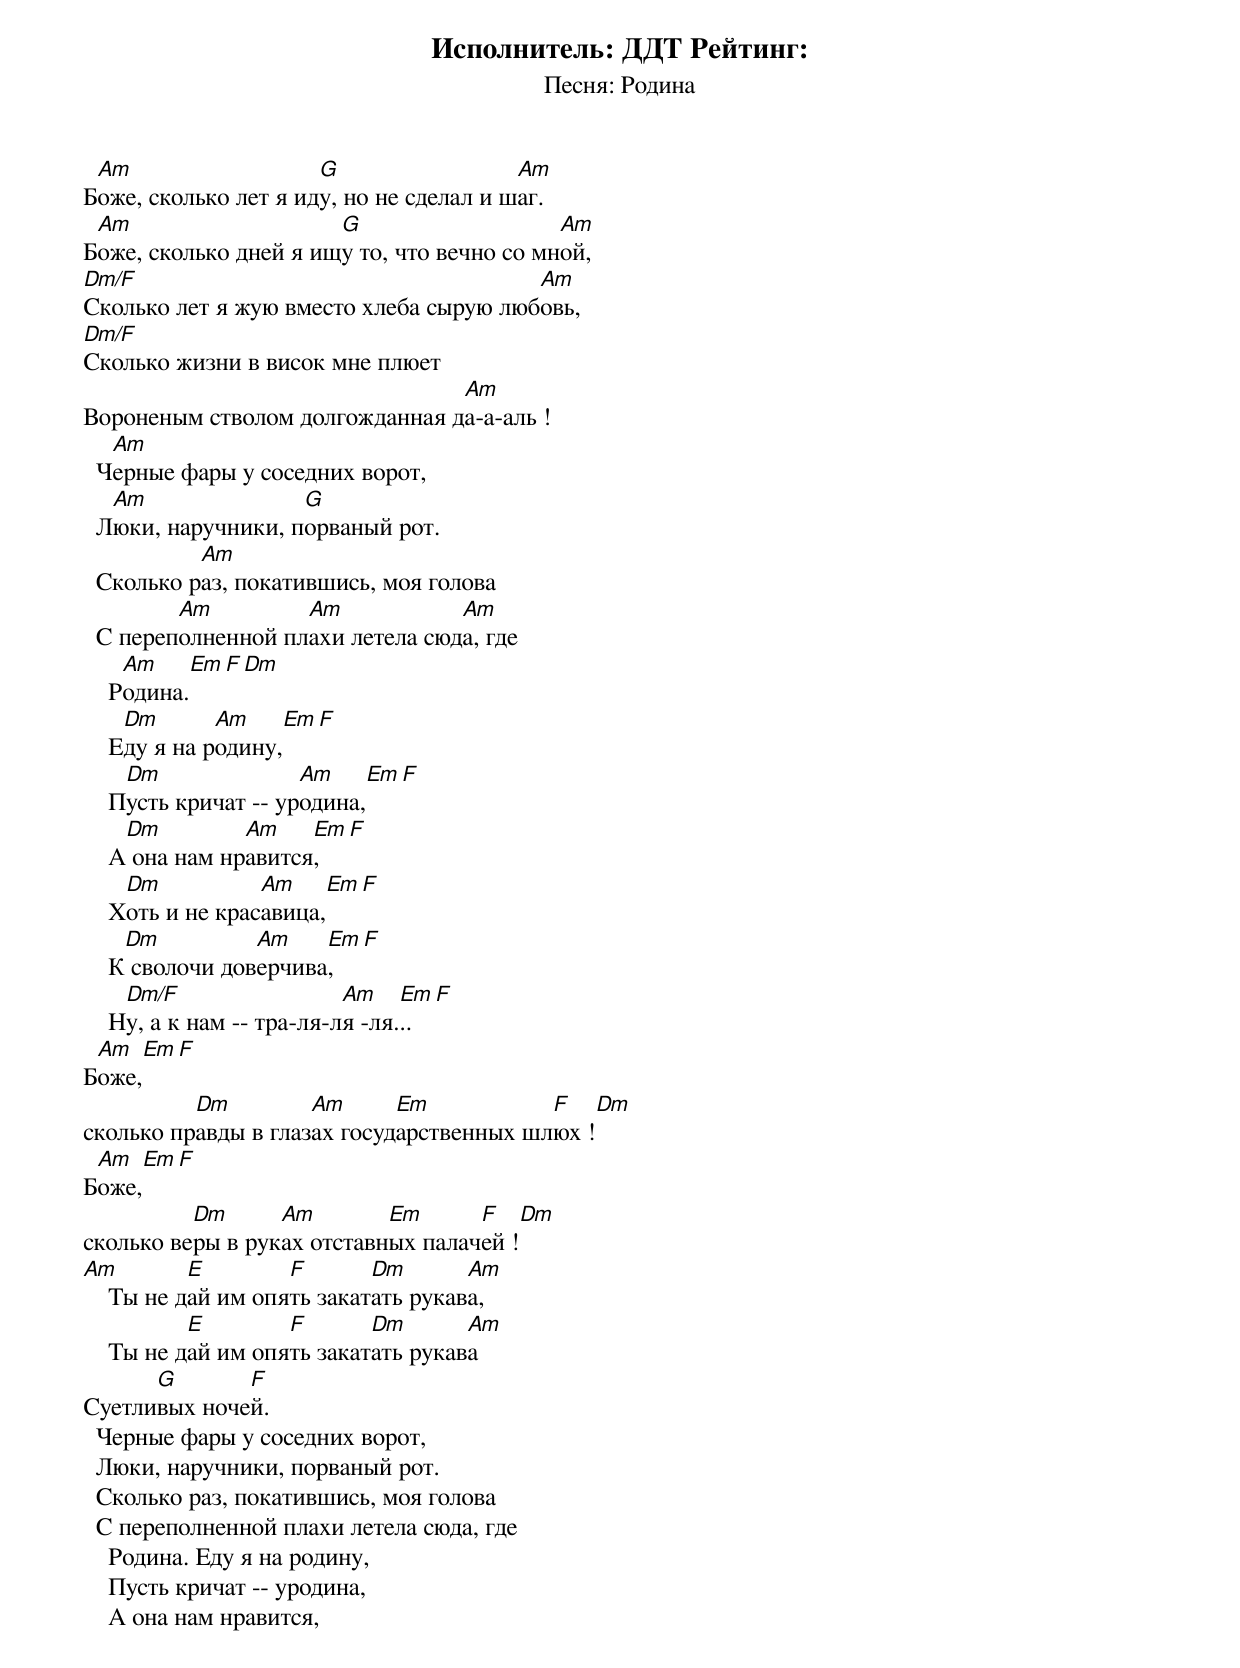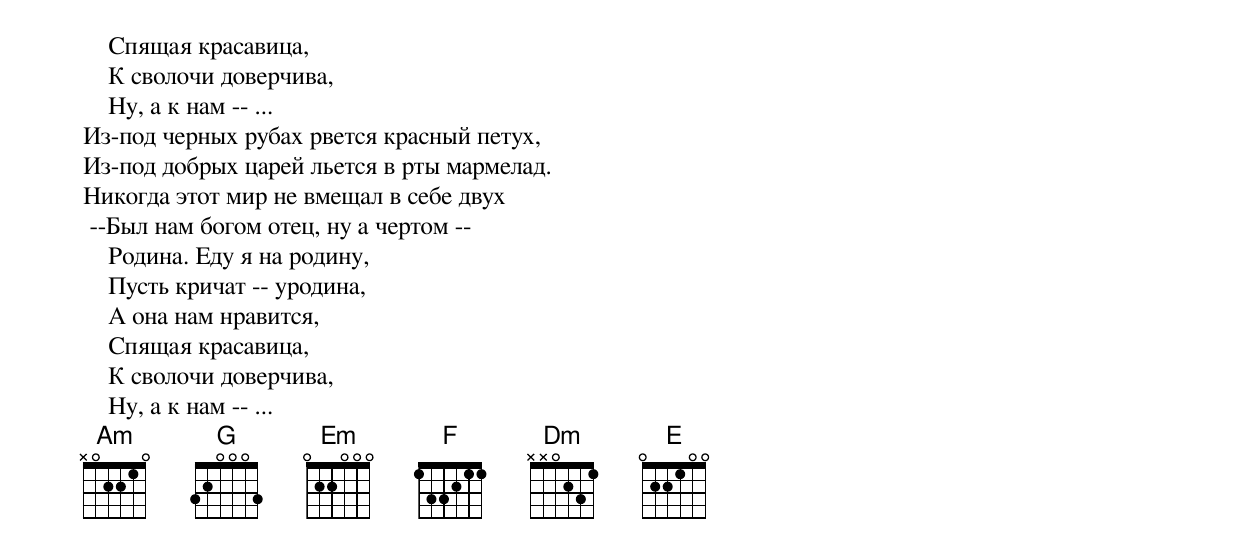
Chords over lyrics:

Исполнитель: ДДТ Рейтинг:
Песня: Родина



 Am                   G                  Am
Боже, сколько лет я иду, но не сделал и шаг.
 Am                    G                    Am
Боже, сколько дней я ищу то, что вечно со мной,
Dm/F                                    Am
Сколько лет я жую вместо хлеба сырую любовь,
Dm/F
Сколько жизни в висок мне плюет
                                Am
Вороненым стволом долгожданная да-a-аль !
   Am
  Черные фары у соседних ворот,
   Am               G
  Люки, наручники, порваный рот.
           Am
  Сколько раз, покатившись, моя голова
         Am         Am            Am
  С переполненной плахи летела сюда, где
     Am    Em F Dm
    Родина.
     Dm       Am    Em F
    Еду я на родину,
     Dm               Am    Em F
    Пусть кричат -- уродина,
     Dm         Am    Em F
    А она нам нравится,
     Dm           Am    Em F
    Хоть и не красавица,
     Dm          Am    Em F
    К сволочи доверчива,
     Dm/F                  Am    Em F
    Ну, а к нам -- тра-ля-ля -ля...
 Am    Em F
Боже,
          Dm         Am      Em           F    Dm
сколько правды в глазах государственных шлюх !
 Am    Em F
Боже,
          Dm      Am        Em      F    Dm
сколько веры в руках отставных палачей !
Am         E        F       Dm       Am
    Ты не дай им опять закатать рукава,
           E        F       Dm       Am
    Ты не дай им опять закатать рукава
      G       F
Суетливых ночей.
  Черные фары у соседних ворот,
  Люки, наручники, порваный рот.
  Сколько раз, покатившись, моя голова
  С переполненной плахи летела сюда, где
    Родина. Еду я на родину,
    Пусть кричат -- уродина,
    А она нам нравится,
    Спящая красавица,
    К сволочи доверчива,
    Ну, а к нам -- ...
Из-под черных рубах рвется красный петух,
Из-под добрых царей льется в рты мармелад.
Никогда этот мир не вмещал в себе двух
 --Был нам богом отец, ну а чертом --
    Родина. Еду я на родину,
    Пусть кричат -- уродина,
    А она нам нравится,
    Спящая красавица,
    К сволочи доверчива,
    Ну, а к нам -- ...
